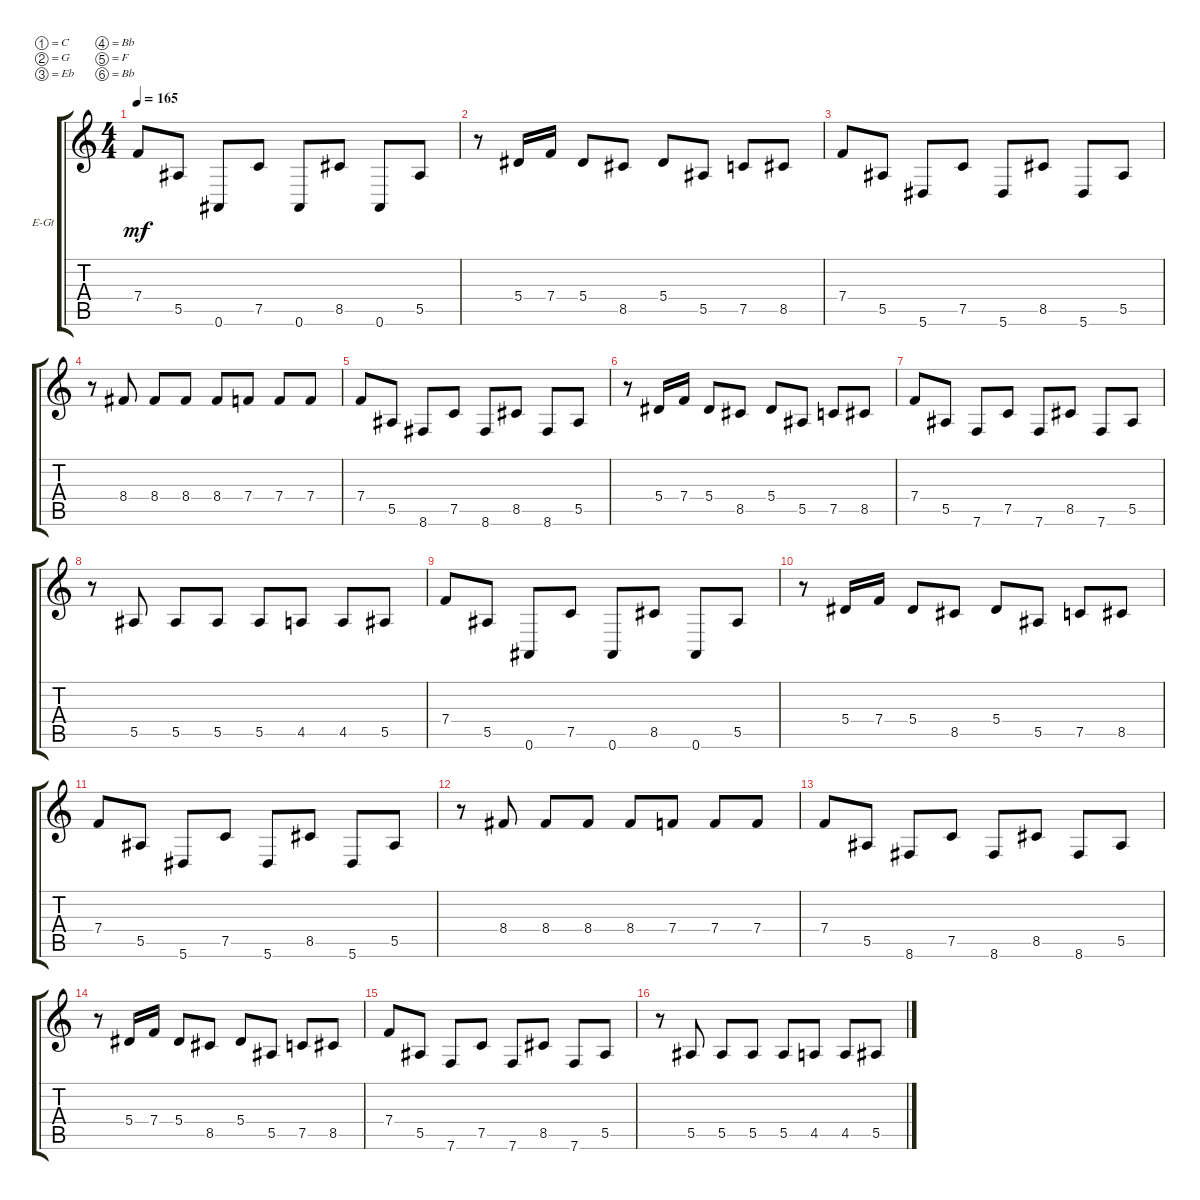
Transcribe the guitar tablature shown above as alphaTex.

\bracketExtendMode groupsimilarinstruments
\firstSystemTrackNameOrientation horizontal
\otherSystemsTrackNameOrientation horizontal
\track ("Electric Guitar 1" "E-Gt") {instrument distortionguitar}
\staff {score tabs}
\tuning (C4 G3 Eb3 Bb2 F2 Bb1)
\ts (4 4)
\tempo 165
\clef g2
\ks c
7.4.8{dy mf instrument distortionguitar} 5.5.8 0.6.8 7.5.8 0.6.8 8.5.8 0.6.8 5.5.8 |
r.8 5.4.16 7.4.16 5.4.8 8.5.8 5.4.8 5.5.8 7.5.8 8.5.8 |
7.4.8 5.5.8 5.6.8 7.5.8 5.6.8 8.5.8 5.6.8 5.5.8 |
r.8 8.4.8 8.4.8 8.4.8 8.4.8 7.4.8 7.4.8 7.4.8 |
7.4.8 5.5.8 8.6.8 7.5.8 8.6.8 8.5.8 8.6.8 5.5.8 |
r.8 5.4.16 7.4.16 5.4.8 8.5.8 5.4.8 5.5.8 7.5.8 8.5.8 |
7.4.8 5.5.8 7.6.8 7.5.8 7.6.8 8.5.8 7.6.8 5.5.8 |
r.8 5.5.8 5.5.8 5.5.8 5.5.8 4.5.8 4.5.8 5.5.8 |
7.4.8 5.5.8 0.6.8 7.5.8 0.6.8 8.5.8 0.6.8 5.5.8 |
r.8 5.4.16 7.4.16 5.4.8 8.5.8 5.4.8 5.5.8 7.5.8 8.5.8 |
7.4.8 5.5.8 5.6.8 7.5.8 5.6.8 8.5.8 5.6.8 5.5.8 |
r.8 8.4.8 8.4.8 8.4.8 8.4.8 7.4.8 7.4.8 7.4.8 |
7.4.8 5.5.8 8.6.8 7.5.8 8.6.8 8.5.8 8.6.8 5.5.8 |
r.8 5.4.16 7.4.16 5.4.8 8.5.8 5.4.8 5.5.8 7.5.8 8.5.8 |
7.4.8 5.5.8 7.6.8 7.5.8 7.6.8 8.5.8 7.6.8 5.5.8 |
r.8 5.5.8 5.5.8 5.5.8 5.5.8 4.5.8 4.5.8 5.5.8
